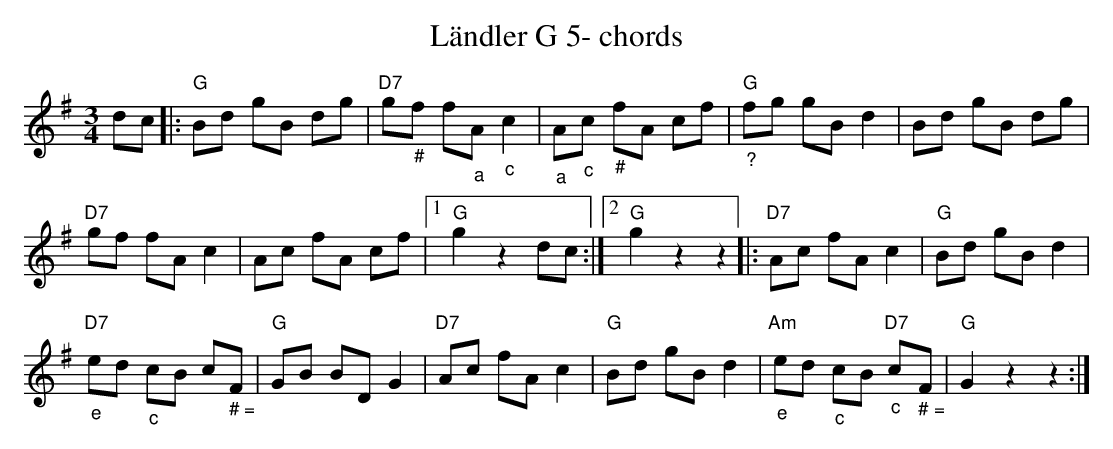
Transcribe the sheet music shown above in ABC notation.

X:1
T:L\"andler G 5- chords
M:3/4
L:1/8
K:Gmaj%%MIDI gchordon
dc |: "G"Bd gB dg | "D7"g"_#"f f"_a"A"_c"c2 | "_a"A"_c"c "_#"fA cf | "G""_?"fg gBd2 | Bd gB dg |
"D7"gf fAc2 | Ac fA cf |1 "G"g2z2dc :|2 "G"g2z2z2 |: "D7"Ac fAc2 | "G"Bd gBd2 |
"D7""_e"ed "_c"cB c"_ # ="F | "G"GB BDG2 | "D7"Ac fAc2 | "G"Bd gBd2 | "Am""_e"ed "_c"cB "D7""_c"c"_ # ="F | "G"G2z2z2 :|
